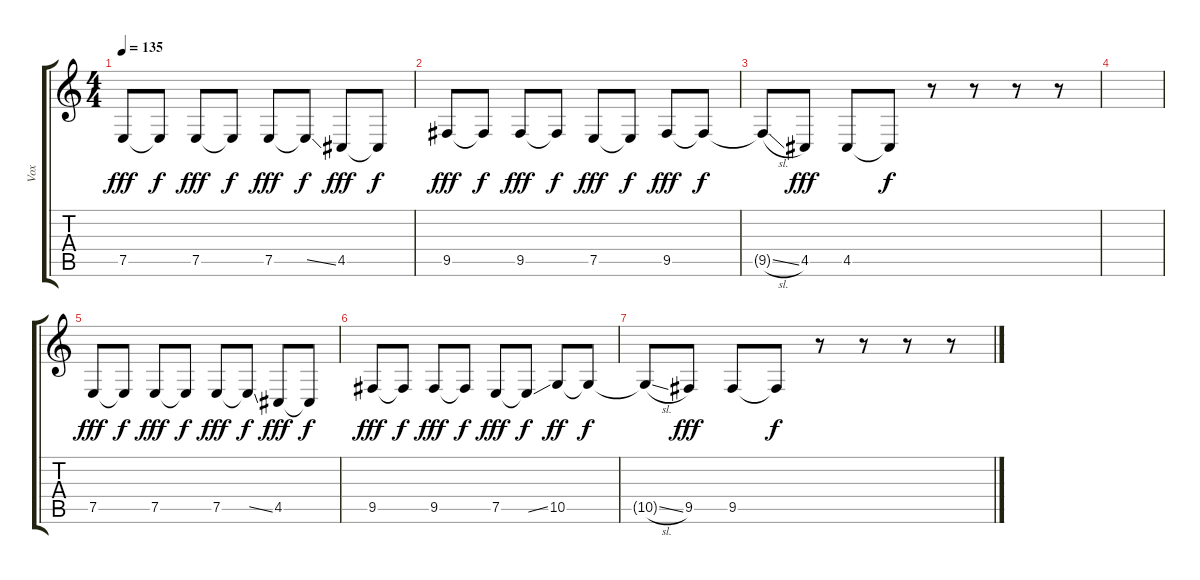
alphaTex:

\track ("Vox" "Vox") {instrument flute}
\staff {score tabs}
\tuning (E4 B3 G3 D3 A2 E2) {hide}
\ts (4 4)
\tempo 135
\clef g2
\ks c
7.5.8{dy fff} 7.5{t}.8{dy f} 7.5.8{dy fff} 7.5{t}.8{dy f} 7.5.8{dy fff} 7.5{ss t}.8{dy f} 4.5.8{dy fff} 4.5{t}.8{dy f} |
9.5.8{dy fff} 9.5{t}.8{dy f} 9.5.8{dy fff} 9.5{t}.8{dy f} 7.5.8{dy fff} 7.5{t}.8{dy f} 9.5.8{dy fff} 9.5{t}.8{dy f} |
9.5{sl t}.8 4.5.8{dy fff} 4.5.8 4.5{t}.8{dy f} r.8 r.8 r.8 r.8 |
|
7.5.8{dy fff} 7.5{t}.8{dy f} 7.5.8{dy fff} 7.5{t}.8{dy f} 7.5.8{dy fff} 7.5{ss t}.8{dy f} 4.5.8{dy fff} 4.5{t}.8{dy f} |
9.5.8{dy fff} 9.5{t}.8{dy f} 9.5.8{dy fff} 9.5{t}.8{dy f} 7.5.8{dy fff} 7.5{ss t}.8{dy f} 10.5.8{dy ff} 10.5{t}.8{dy f} |
10.5{sl t}.8 9.5.8{dy fff} 9.5.8 9.5{t}.8{dy f} r.8 r.8 r.8 r.8
